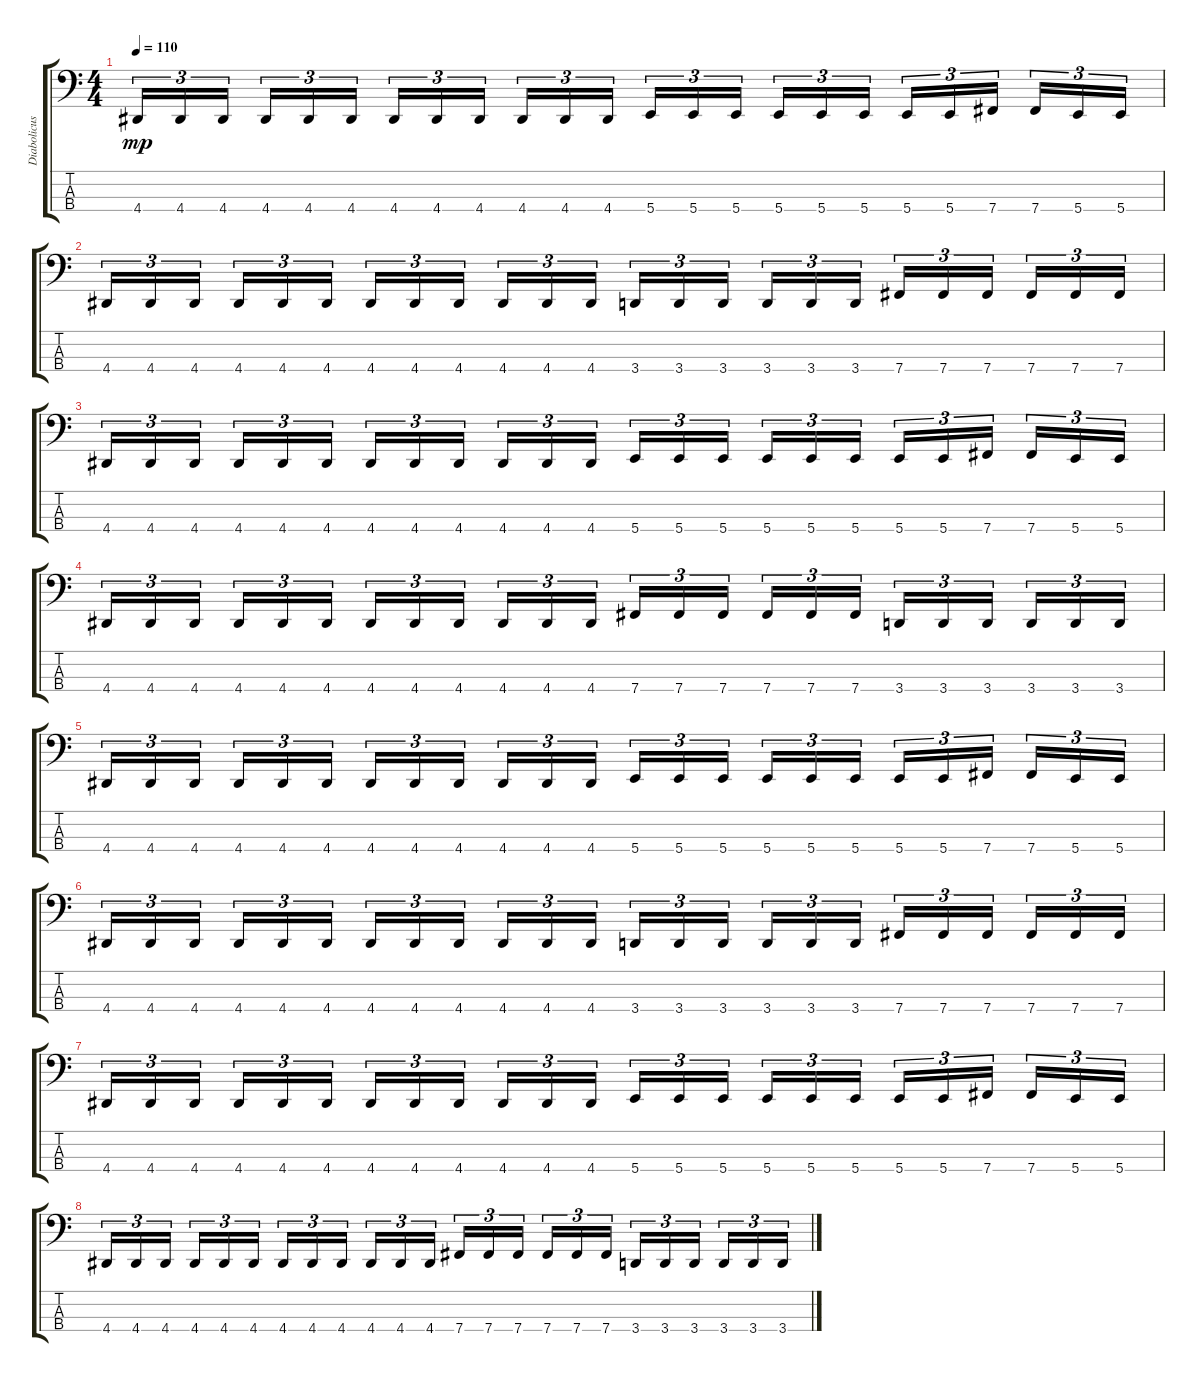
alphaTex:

\track ("Diabolicus Assailant" "Diabolicus") {instrument electricbassfinger}
\staff {score tabs}
\tuning (D2 A1 E1 B0) {hide}
\ts (4 4)
\tempo 110
\clef f4
\ks c
4.4.16{tu (3 2) dy mp} 4.4.16{tu (3 2)} 4.4.16{tu (3 2) beam splitsecondary} 4.4.16{tu (3 2)} 4.4.16{tu (3 2)} 4.4.16{tu (3 2)} 4.4.16{tu (3 2)} 4.4.16{tu (3 2)} 4.4.16{tu (3 2) beam splitsecondary} 4.4.16{tu (3 2)} 4.4.16{tu (3 2)} 4.4.16{tu (3 2)} 5.4.16{tu (3 2)} 5.4.16{tu (3 2)} 5.4.16{tu (3 2) beam splitsecondary} 5.4.16{tu (3 2)} 5.4.16{tu (3 2)} 5.4.16{tu (3 2)} 5.4.16{tu (3 2)} 5.4.16{tu (3 2)} 7.4.16{tu (3 2) beam splitsecondary} 7.4.16{tu (3 2)} 5.4.16{tu (3 2)} 5.4.16{tu (3 2)} |
4.4.16{tu (3 2)} 4.4.16{tu (3 2)} 4.4.16{tu (3 2) beam splitsecondary} 4.4.16{tu (3 2)} 4.4.16{tu (3 2)} 4.4.16{tu (3 2)} 4.4.16{tu (3 2)} 4.4.16{tu (3 2)} 4.4.16{tu (3 2) beam splitsecondary} 4.4.16{tu (3 2)} 4.4.16{tu (3 2)} 4.4.16{tu (3 2)} 3.4.16{tu (3 2)} 3.4.16{tu (3 2)} 3.4.16{tu (3 2) beam splitsecondary} 3.4.16{tu (3 2)} 3.4.16{tu (3 2)} 3.4.16{tu (3 2)} 7.4.16{tu (3 2)} 7.4.16{tu (3 2)} 7.4.16{tu (3 2) beam splitsecondary} 7.4.16{tu (3 2)} 7.4.16{tu (3 2)} 7.4.16{tu (3 2)} |
4.4.16{tu (3 2)} 4.4.16{tu (3 2)} 4.4.16{tu (3 2) beam splitsecondary} 4.4.16{tu (3 2)} 4.4.16{tu (3 2)} 4.4.16{tu (3 2)} 4.4.16{tu (3 2)} 4.4.16{tu (3 2)} 4.4.16{tu (3 2) beam splitsecondary} 4.4.16{tu (3 2)} 4.4.16{tu (3 2)} 4.4.16{tu (3 2)} 5.4.16{tu (3 2)} 5.4.16{tu (3 2)} 5.4.16{tu (3 2) beam splitsecondary} 5.4.16{tu (3 2)} 5.4.16{tu (3 2)} 5.4.16{tu (3 2)} 5.4.16{tu (3 2)} 5.4.16{tu (3 2)} 7.4.16{tu (3 2) beam splitsecondary} 7.4.16{tu (3 2)} 5.4.16{tu (3 2)} 5.4.16{tu (3 2)} |
4.4.16{tu (3 2)} 4.4.16{tu (3 2)} 4.4.16{tu (3 2) beam splitsecondary} 4.4.16{tu (3 2)} 4.4.16{tu (3 2)} 4.4.16{tu (3 2)} 4.4.16{tu (3 2)} 4.4.16{tu (3 2)} 4.4.16{tu (3 2) beam splitsecondary} 4.4.16{tu (3 2)} 4.4.16{tu (3 2)} 4.4.16{tu (3 2)} 7.4.16{tu (3 2)} 7.4.16{tu (3 2)} 7.4.16{tu (3 2) beam splitsecondary} 7.4.16{tu (3 2)} 7.4.16{tu (3 2)} 7.4.16{tu (3 2)} 3.4.16{tu (3 2)} 3.4.16{tu (3 2)} 3.4.16{tu (3 2) beam splitsecondary} 3.4.16{tu (3 2)} 3.4.16{tu (3 2)} 3.4.16{tu (3 2)} |
4.4.16{tu (3 2)} 4.4.16{tu (3 2)} 4.4.16{tu (3 2) beam splitsecondary} 4.4.16{tu (3 2)} 4.4.16{tu (3 2)} 4.4.16{tu (3 2)} 4.4.16{tu (3 2)} 4.4.16{tu (3 2)} 4.4.16{tu (3 2) beam splitsecondary} 4.4.16{tu (3 2)} 4.4.16{tu (3 2)} 4.4.16{tu (3 2)} 5.4.16{tu (3 2)} 5.4.16{tu (3 2)} 5.4.16{tu (3 2) beam splitsecondary} 5.4.16{tu (3 2)} 5.4.16{tu (3 2)} 5.4.16{tu (3 2)} 5.4.16{tu (3 2)} 5.4.16{tu (3 2)} 7.4.16{tu (3 2) beam splitsecondary} 7.4.16{tu (3 2)} 5.4.16{tu (3 2)} 5.4.16{tu (3 2)} |
4.4.16{tu (3 2)} 4.4.16{tu (3 2)} 4.4.16{tu (3 2) beam splitsecondary} 4.4.16{tu (3 2)} 4.4.16{tu (3 2)} 4.4.16{tu (3 2)} 4.4.16{tu (3 2)} 4.4.16{tu (3 2)} 4.4.16{tu (3 2) beam splitsecondary} 4.4.16{tu (3 2)} 4.4.16{tu (3 2)} 4.4.16{tu (3 2)} 3.4.16{tu (3 2)} 3.4.16{tu (3 2)} 3.4.16{tu (3 2) beam splitsecondary} 3.4.16{tu (3 2)} 3.4.16{tu (3 2)} 3.4.16{tu (3 2)} 7.4.16{tu (3 2)} 7.4.16{tu (3 2)} 7.4.16{tu (3 2) beam splitsecondary} 7.4.16{tu (3 2)} 7.4.16{tu (3 2)} 7.4.16{tu (3 2)} |
4.4.16{tu (3 2)} 4.4.16{tu (3 2)} 4.4.16{tu (3 2) beam splitsecondary} 4.4.16{tu (3 2)} 4.4.16{tu (3 2)} 4.4.16{tu (3 2)} 4.4.16{tu (3 2)} 4.4.16{tu (3 2)} 4.4.16{tu (3 2) beam splitsecondary} 4.4.16{tu (3 2)} 4.4.16{tu (3 2)} 4.4.16{tu (3 2)} 5.4.16{tu (3 2)} 5.4.16{tu (3 2)} 5.4.16{tu (3 2) beam splitsecondary} 5.4.16{tu (3 2)} 5.4.16{tu (3 2)} 5.4.16{tu (3 2)} 5.4.16{tu (3 2)} 5.4.16{tu (3 2)} 7.4.16{tu (3 2) beam splitsecondary} 7.4.16{tu (3 2)} 5.4.16{tu (3 2)} 5.4.16{tu (3 2)} |
4.4.16{tu (3 2)} 4.4.16{tu (3 2)} 4.4.16{tu (3 2) beam splitsecondary} 4.4.16{tu (3 2)} 4.4.16{tu (3 2)} 4.4.16{tu (3 2)} 4.4.16{tu (3 2)} 4.4.16{tu (3 2)} 4.4.16{tu (3 2) beam splitsecondary} 4.4.16{tu (3 2)} 4.4.16{tu (3 2)} 4.4.16{tu (3 2)} 7.4.16{tu (3 2)} 7.4.16{tu (3 2)} 7.4.16{tu (3 2) beam splitsecondary} 7.4.16{tu (3 2)} 7.4.16{tu (3 2)} 7.4.16{tu (3 2)} 3.4.16{tu (3 2)} 3.4.16{tu (3 2)} 3.4.16{tu (3 2) beam splitsecondary} 3.4.16{tu (3 2)} 3.4.16{tu (3 2)} 3.4.16{tu (3 2)}
